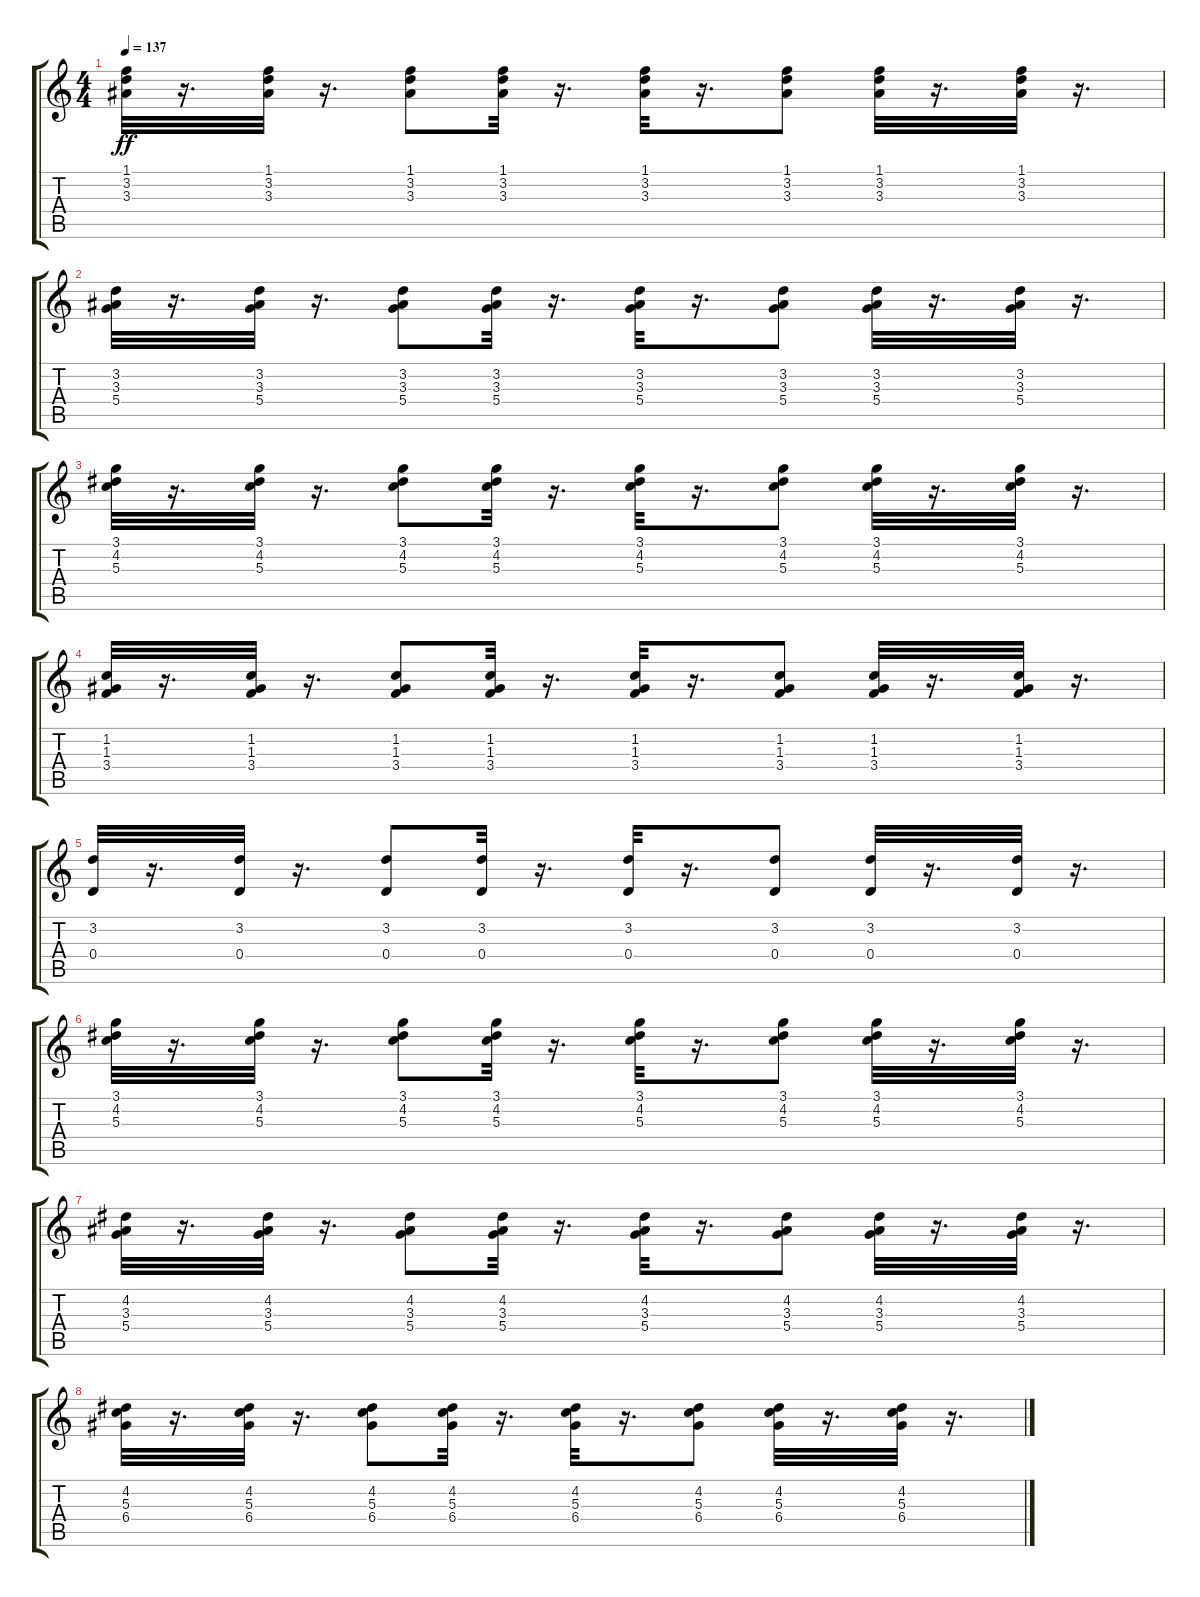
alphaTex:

\track "" {instrument distortionguitar}
\staff {score tabs}
\tuning (E4 B3 G3 D3 A2 E2) {hide}
\ts (4 4)
\tempo 137
\clef g2
\ks c
(1.1 3.2 3.3).32{dy ff} r.16{d} (1.1 3.2 3.3).32 r.16{d} (1.1 3.2 3.3).8 (1.1 3.2 3.3).32 r.16{d} (1.1 3.2 3.3).32 r.16{d} (1.1 3.2 3.3).8 (1.1 3.2 3.3).32 r.16{d} (1.1 3.2 3.3).32 r.16{d} |
(3.2 3.3 5.4).32 r.16{d} (3.2 3.3 5.4).32 r.16{d} (3.2 3.3 5.4).8 (3.2 3.3 5.4).32 r.16{d} (3.2 3.3 5.4).32 r.16{d} (3.2 3.3 5.4).8 (3.2 3.3 5.4).32 r.16{d} (3.2 3.3 5.4).32 r.16{d} |
(3.1 4.2 5.3).32 r.16{d} (3.1 4.2 5.3).32 r.16{d} (3.1 4.2 5.3).8 (3.1 4.2 5.3).32 r.16{d} (3.1 4.2 5.3).32 r.16{d} (3.1 4.2 5.3).8 (3.1 4.2 5.3).32 r.16{d} (3.1 4.2 5.3).32 r.16{d} |
(1.2 1.3 3.4).32 r.16{d} (1.2 1.3 3.4).32 r.16{d} (1.2 1.3 3.4).8 (1.2 1.3 3.4).32 r.16{d} (1.2 1.3 3.4).32 r.16{d} (1.2 1.3 3.4).8 (1.2 1.3 3.4).32 r.16{d} (1.2 1.3 3.4).32 r.16{d} |
(3.2 0.4).32 r.16{d} (3.2 0.4).32 r.16{d} (3.2 0.4).8 (3.2 0.4).32 r.16{d} (3.2 0.4).32 r.16{d} (3.2 0.4).8 (3.2 0.4).32 r.16{d} (3.2 0.4).32 r.16{d} |
(3.1 4.2 5.3).32 r.16{d} (3.1 4.2 5.3).32 r.16{d} (3.1 4.2 5.3).8 (3.1 4.2 5.3).32 r.16{d} (3.1 4.2 5.3).32 r.16{d} (3.1 4.2 5.3).8 (3.1 4.2 5.3).32 r.16{d} (3.1 4.2 5.3).32 r.16{d} |
(4.2 3.3 5.4).32 r.16{d} (4.2 3.3 5.4).32 r.16{d} (4.2 3.3 5.4).8 (4.2 3.3 5.4).32 r.16{d} (4.2 3.3 5.4).32 r.16{d} (4.2 3.3 5.4).8 (4.2 3.3 5.4).32 r.16{d} (4.2 3.3 5.4).32 r.16{d} |
(4.2 5.3 6.4).32 r.16{d} (4.2 5.3 6.4).32 r.16{d} (4.2 5.3 6.4).8 (4.2 5.3 6.4).32 r.16{d} (4.2 5.3 6.4).32 r.16{d} (4.2 5.3 6.4).8 (4.2 5.3 6.4).32 r.16{d} (4.2 5.3 6.4).32 r.16{d}
